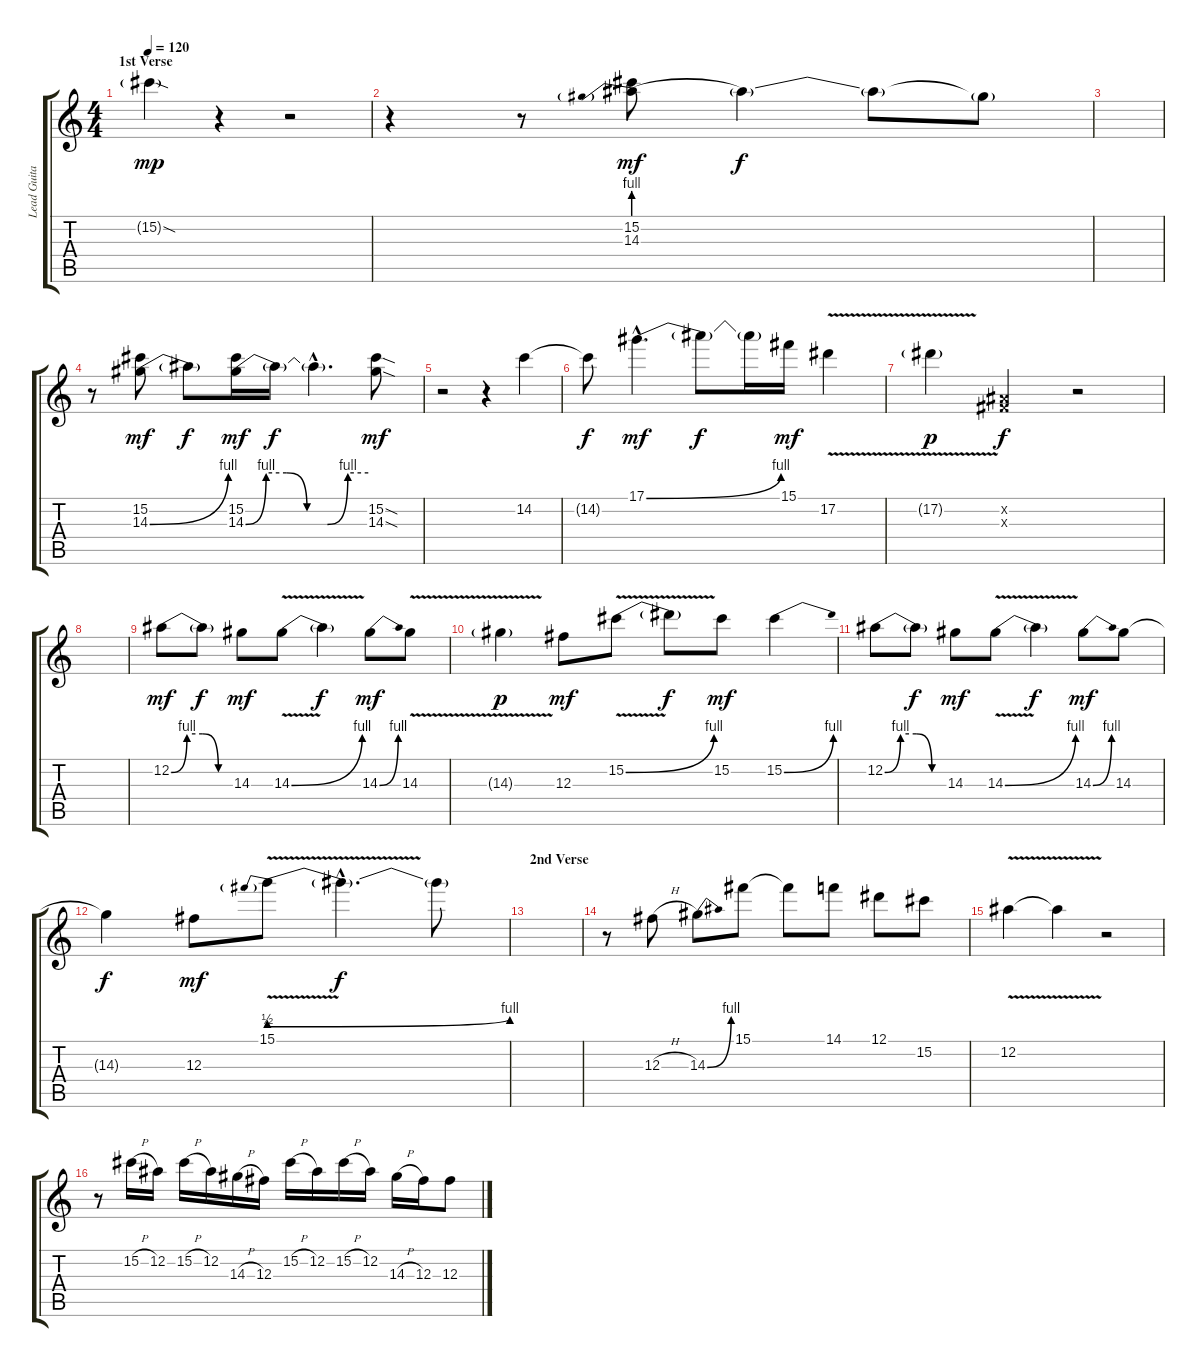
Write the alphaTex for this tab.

\track ("Lead Guitar" "Lead Guita") {instrument distortionguitar}
\staff {score tabs}
\tuning (Eb4 Bb3 Gb3 Db3 Ab2 Eb2) {hide}
\ts (4 4)
\section ("" "1st Verse")
\tempo 120
\clef g2
\ks c
15.2{sod g}.4{dy mp} r.4 r.2 |
r.4 r.8 (15.2 14.3{be (prebend 0 4 60 4)}).8{dy mf} 14.3{t}.4{dy f} 14.3{t}.8 14.3{t}.8 |
|
r.8 (15.2 14.3{be (bend 0 0 60 4)}).8{dy mf} 14.3{t}.8{dy f} (15.2 14.3{be (custom 0 0 10 4 20 4 30 0 40 0 50 4 60 4)}).16{dy mf} 14.3{t}.16{dy f} 14.3{hac t}.4{d} (15.2{sod} 14.3{sod}).8{dy mf} |
r.2 r.4 14.2.4 |
14.2{t}.8{dy f} 17.1{be (bend 0 0 60 4) hac}.4{d dy mf} 17.1{t}.8{dy f} 17.1{t}.16 15.1.16{dy mf} 17.2{v}.4 |
17.2{v g}.4{dy p} (0.2{x} 0.3{x}).4{dy f} r.2 |
|
12.2{be (custom 0 0 15 4 30 4 45 0 60 0)}.8{dy mf} 12.2{t}.8{dy f} 14.3.8{dy mf} 14.3{be (bend 0 0 60 4) v}.8 14.3{t}.4{dy f} 14.3{be (bend 0 0 60 4)}.8{dy mf} 14.3{v}.8 |
14.3{v g}.4{dy p} 12.3.8{dy mf} 15.2{be (bend 0 0 60 4) v}.8 15.2{t}.8{dy f} 15.2.8{dy mf} 15.2{be (bend 0 0 60 4)}.4 |
12.2{be (custom 0 0 15 4 30 4 45 0 60 0)}.8 12.2{t}.8{dy f} 14.3.8{dy mf} 14.3{be (bend 0 0 60 4) v}.8 14.3{t}.4{dy f} 14.3{be (bend 0 0 60 4)}.8{dy mf} 14.3.8 |
14.3{t}.4{dy f} 12.3.8{dy mf} 15.1{be (prebendbend 0 2 60 4) v}.8 15.1{hac t}.4{d dy f} 15.1{t}.8 |
\section ("" "2nd Verse")
|
r.8 12.3{h}.8 14.3{be (bend 0 0 60 4)}.8 15.1.8 15.1{t}.8 14.1.8 12.1.8 15.2.8 |
12.2{v}.4 12.2{t}.4 r.2 |
r.8 15.2{h}.16 12.2.16 15.2{h}.16 12.2.16 14.3{h}.16 12.3.16 15.2{h}.16 12.2.16 15.2{h}.16 12.2.16 14.3{h}.16 12.3.16 12.3.8
